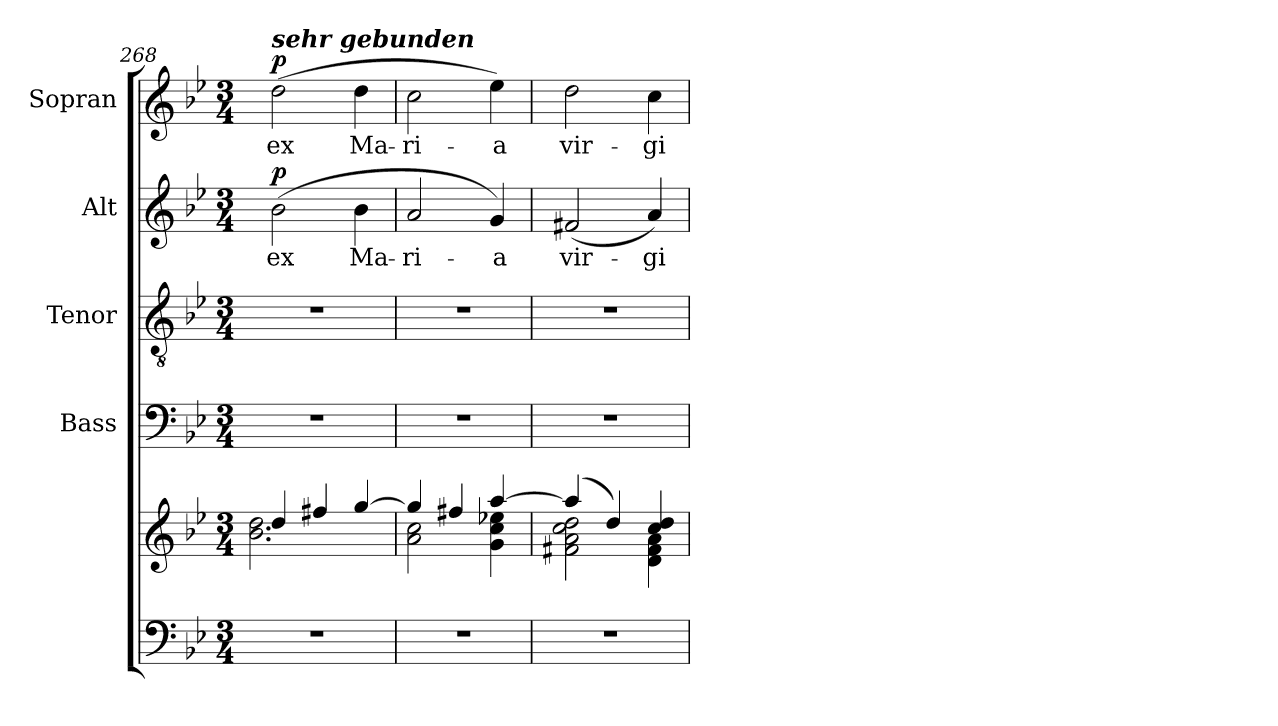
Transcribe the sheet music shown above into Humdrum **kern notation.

**kern	**kern	**kern	**kern	**kern	**text	**dynam	**kern	**text	**dynam
*part5	*part5	*part4	*part3	*part2	*part2	*part2	*part1	*part1	*part1
*staff6	*staff5	*staff4	*staff3	*staff2	*staff2	*staff2	*staff1	*staff1	*staff1
*	*	*I"Bass	*I"Tenor	*I"Alt	*	*	*I"Sopran	*	*
*	*	*I'B.	*I'T.	*I'A.	*	*	*I'S.	*	*
*clefF4	*clefG2	*clefF4	*clefGv2	*clefG2	*	*	*clefG2	*	*
*k[b-e-]	*k[b-e-]	*k[b-e-]	*k[b-e-]	*k[b-e-]	*	*	*k[b-e-]	*	*
*B-:	*B-:	*B-:	*B-:	*B-:	*	*	*B-:	*	*
*M3/4	*M3/4	*M3/4	*M3/4	*M3/4	*	*	*M3/4	*	*
=268	=268	=268	=268	=268	=268	=268	=268	=268	=268
*	*^	*	*	*	*	*	*	*	*
!	!	!	!	!	!	!	!	!LO:TX:a:Bi:t=sehr gebunden	!	!
!	!	!	!	!	!	!LO:LY:b	!LO:DY:a	!	!LO:LY:b	!LO:DY:a
2.r	4dd/	2.b-\ 2.dd\	2.r	2.r	(>2b-\	ex	p	(>2dd\	ex	p
.	4ff#X/	.	.	.	.	.	.	.	.	.
!	!	!	!	!	!	!LO:LY:b	!	!	!LO:LY:b	!
.	[>4gg/	.	.	.	4b-\	Ma-	.	4dd\	Ma-	.
=269	=269	=269	=269	=269	=269	=269	=269	=269	=269	=269
!	!	!	!	!	!	!LO:LY:b	!	!	!LO:LY:b	!
2.r	4gg/]	2a\ 2cc\	2.r	2.r	2a/	-ri-	.	2cc\	-ri-	.
.	4ff#X/	.	.	.	.	.	.	.	.	.
!	!	!	!	!	!	!LO:LY:b	!	!	!LO:LY:b	!
.	[>4aa/	4g\ 4cc\ 4ee-X\	.	.	4g/)	-a	.	4ee-\)	-a	.
=270	=270	=270	=270	=270	=270	=270	=270	=270	=270	=270
!	!	!	!	!	!	!LO:LY:b	!	!	!LO:LY:b	!
2.r	(4aa/]	2f#X\ 2a\ 2cc\ 2dd\	2.r	2.r	(<2f#X/	vir-	.	2dd\	vir-	.
.	4dd/)	.	.	.	.	.	.	.	.	.
!	!	!	!	!	!	!LO:LY:b	!	!	!LO:LY:b	!
.	4cc/ 4dd/	4d\ 4f#\ 4a\	.	.	4a/)	-gi-	.	4cc\	-gi-	.
*	*v	*v	*	*	*	*	*	*	*	*
=	=	=	=	=	=	=	=	=	=
*-	*-	*-	*-	*-	*-	*-	*-	*-	*-
